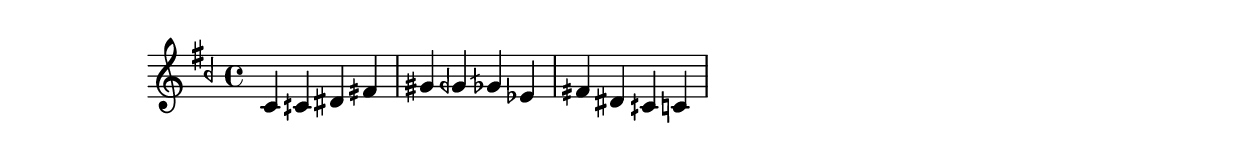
\version "2.11.6"
\header {
  lsrtags = "pitches"
  texidoc = "Makam is a type of melody from Turkey using 1/9th-tone
  microtonal alterations.  Consult the initialization file
  @code{makam-init.ly} (in @code{/usr/share/lilypond/current/ly})
  for details of pitch names and alterations.
  "
  doctitle = "Makam"
}

% Initialize makam settings
\include "makam-init.ly"

\relative c' {
  \set Staff.keySignature =  #`((3 . ,BAKIYE) (6 . ,(- KOMA)))  
  c cc db fk
  gbm gfc gfb efk
  fk db cc c
}
